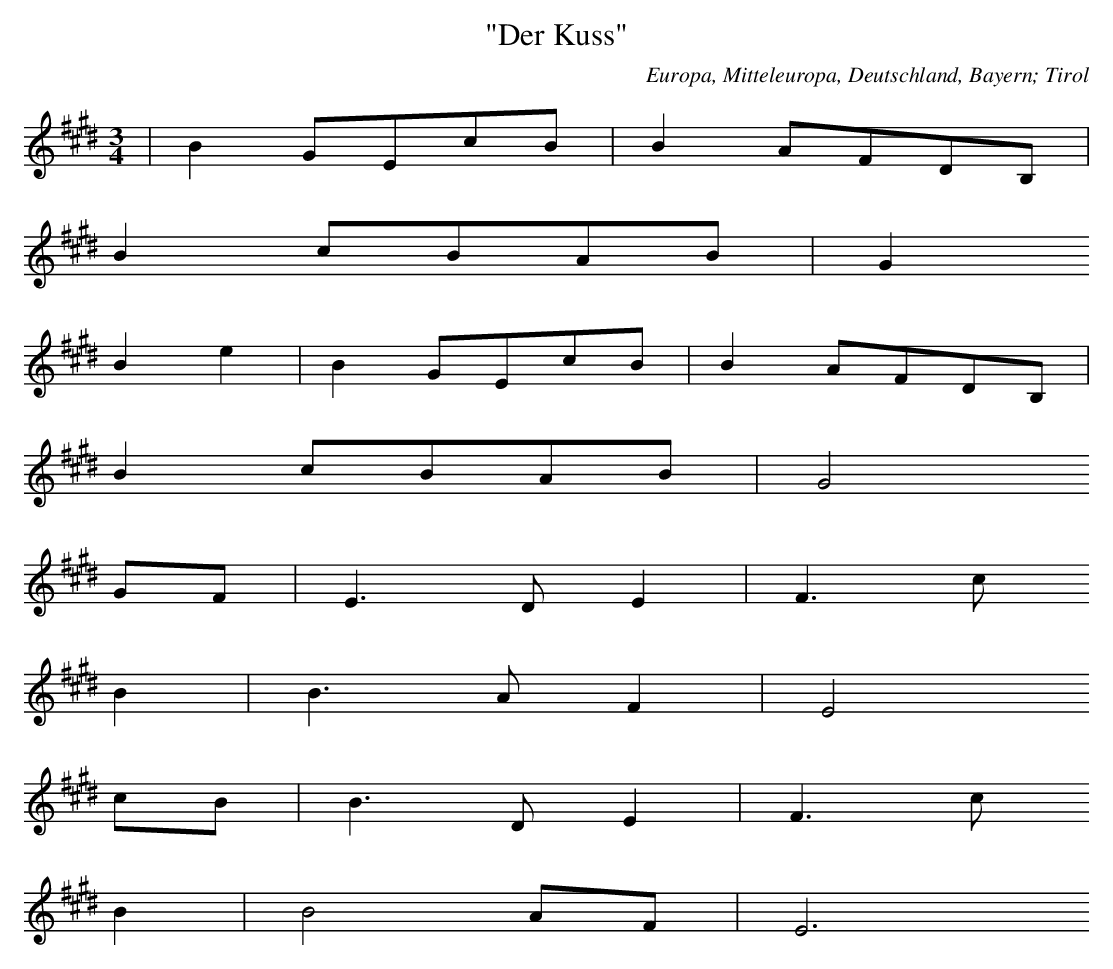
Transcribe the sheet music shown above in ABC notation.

X:1
T: "Der Kuss"
O: Europa, Mitteleuropa, Deutschland, Bayern; Tirol
M: 3/4
L: 1/8
K: E
 | B2GEcB | B2AFDB, |
B2cBAB | G2
B2e2 | B2GEcB | B2AFDB, |
B2cBAB | G4
GF | E3DE2 | F3c
B2 | B3AF2 | E4
cB | B3DE2 | F3c
B2 | B4AF | E6
